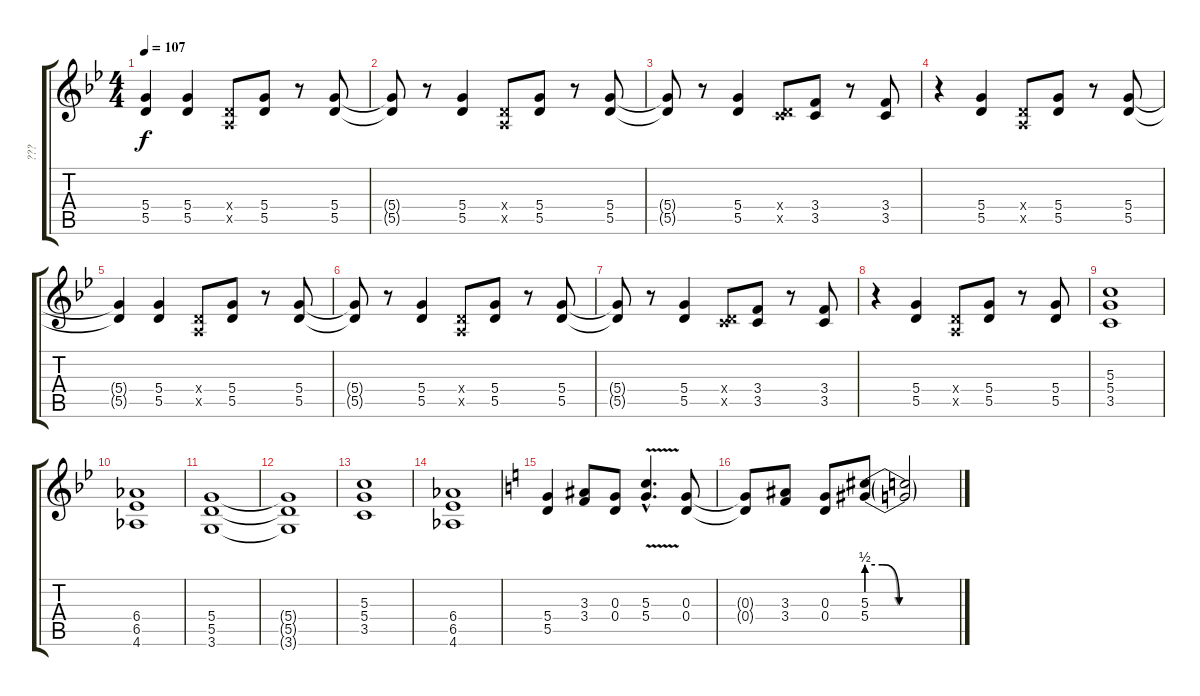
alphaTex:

\track ("???" "???") {instrument distortionguitar}
\staff {score tabs}
\tuning (E4 B3 G3 D3 A2 E2) {hide}
\ts (4 4)
\tempo 107
\clef g2
\ks bb
(5.4{t} 5.5{t}).4{dy f} (5.4 5.5).4 (0.4{x} 0.5{x}).8 (5.4 5.5).8 r.8 (5.4 5.5).8 |
(5.4{t} 5.5{t}).8 r.8 (5.4 5.5).4 (0.4{x} 0.5{x}).8 (5.4 5.5).8 r.8 (5.4 5.5).8 |
(5.4{t} 5.5{t}).8 r.8 (5.4 5.5).4 (0.4{x} 3.5{x}).8 (3.4 3.5).8 r.8 (3.4 3.5).8 |
r.4 (5.4 5.5).4 (0.4{x} 0.5{x}).8 (5.4 5.5).8 r.8 (5.4 5.5).8 |
(5.4{t} 5.5{t}).4 (5.4 5.5).4 (0.4{x} 0.5{x}).8 (5.4 5.5).8 r.8 (5.4 5.5).8 |
(5.4{t} 5.5{t}).8 r.8 (5.4 5.5).4 (0.4{x} 0.5{x}).8 (5.4 5.5).8 r.8 (5.4 5.5).8 |
(5.4{t} 5.5{t}).8 r.8 (5.4 5.5).4 (0.4{x} 3.5{x}).8 (3.4 3.5).8 r.8 (3.4 3.5).8 |
r.4 (5.4 5.5).4 (0.4{x} 0.5{x}).8 (5.4 5.5).8 r.8 (5.4 5.5).8 |
(5.3 5.4 3.5).1 |
(6.4 6.5 4.6).1 |
(5.4 5.5 3.6).1 |
(5.4{t} 5.5{t} 3.6{t}).1 |
(5.3 5.4 3.5).1 |
(6.4 6.5 4.6).1 |
\ks c
(5.4 5.5).4 (3.3 3.4).8 (0.3 0.4).8 (5.3{v hac} 5.4{v hac}).4{d} (0.3 0.4).8 |
(0.3{t} 0.4{t}).8 (3.3 3.4).8 (0.3 0.4).8 (5.3{be (custom 0 2 10 2 21 0 60 0)} 5.4{be (custom 0 2 10 2 20 0 60 0)}).8 (5.3{t} 5.4{t}).2
